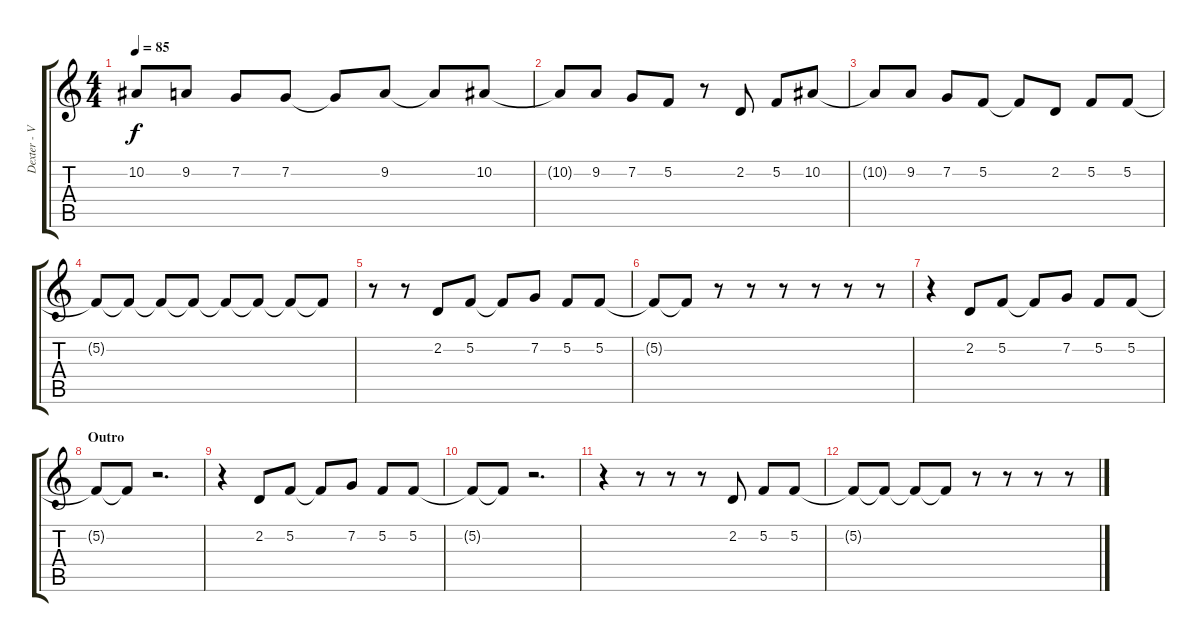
\track ("Dexter - Vocals" "Dexter - V") {instrument lead2sawtooth}
\staff {score tabs}
\tuning (F4 C4 Ab3 Eb3 Bb2 F2) {hide}
\ts (4 4)
\tempo 85
\clef g2
\ks c
10.2{t}.8{dy f} 9.2.8 7.2.8 7.2.8 7.2{t}.8 9.2.8 9.2{t}.8 10.2.8 |
10.2{t}.8 9.2.8 7.2.8 5.2.8 r.8 2.2.8 5.2.8 10.2.8 |
10.2{t}.8 9.2.8 7.2.8 5.2.8 5.2{t}.8 2.2.8 5.2.8 5.2.8 |
5.2{t}.8 5.2{t}.8 5.2{t}.8 5.2{t}.8 5.2{t}.8 5.2{t}.8 5.2{t}.8 5.2{t}.8 |
r.8 r.8 2.2.8 5.2.8 5.2{t}.8 7.2.8 5.2.8 5.2.8 |
5.2{t}.8 5.2{t}.8 r.8 r.8 r.8 r.8 r.8 r.8 |
r.4 2.2.8 5.2.8 5.2{t}.8 7.2.8 5.2.8 5.2.8 |
\section ("" "Outro")
5.2{t}.8 5.2{t}.8 r.2{d} |
r.4 2.2.8 5.2.8 5.2{t}.8 7.2.8 5.2.8 5.2.8 |
5.2{t}.8 5.2{t}.8 r.2{d} |
r.4 r.8 r.8 r.8 2.2.8 5.2.8 5.2.8 |
5.2{t}.8 5.2{t}.8 5.2{t}.8 5.2{t}.8 r.8 r.8 r.8 r.8
